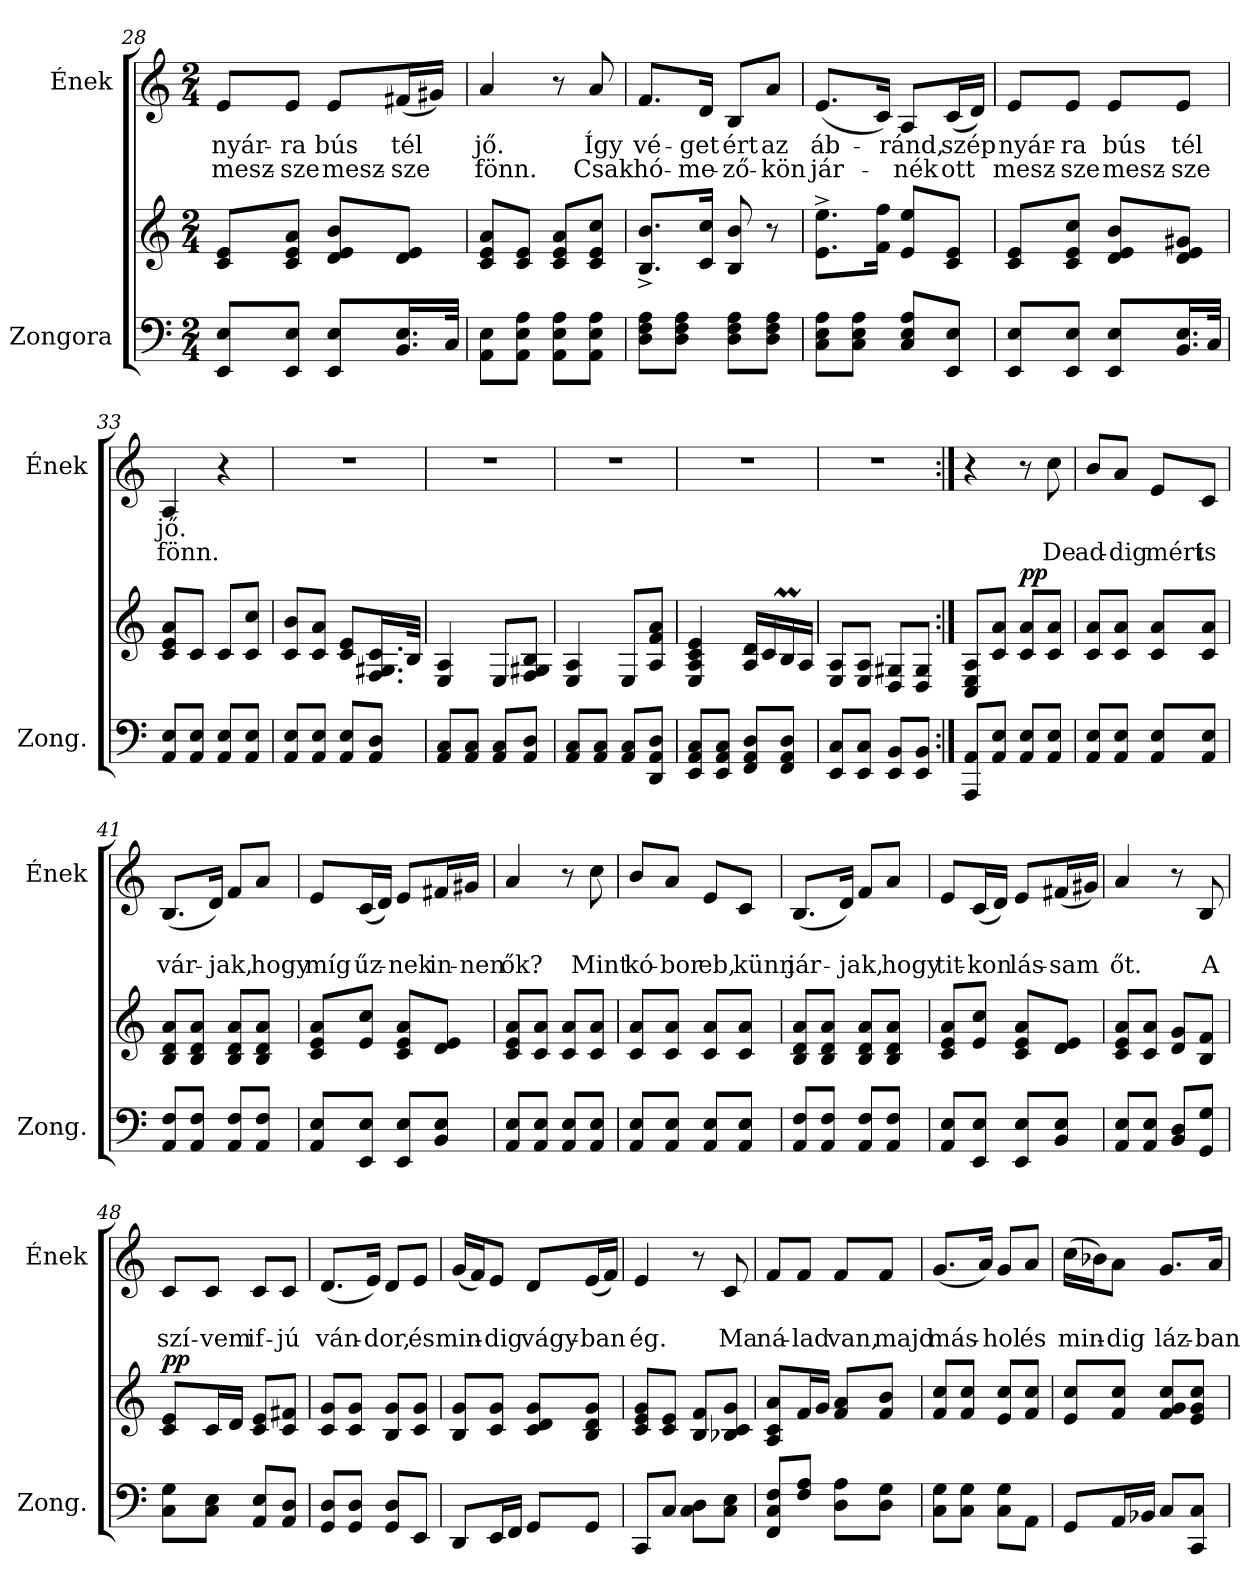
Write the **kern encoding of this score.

**kern	**kern	**dynam	**kern	**text	**text
*part2	*part2	*part2	*part1	*part1	*part1
*staff3	*staff2	*staff2/3	*staff1	*staff1	*staff1
*I"Zongora	*	*	*I"Ének	*	*
*I'Zong.	*	*	*I'Ének	*	*
*clefF4	*clefG2	*	*clefG2	*	*
*k[]	*k[]	*	*k[]	*	*
*M2/4	*M2/4	*	*M2/4	*	*
=28	=28	=28	=28	=28	=28
!	!	!	!	!LO:LY:b	!LO:LY:b
8EE/ 8E/L	8c/ 8e/L	.	8e/L	nyár-	mesz-
!	!	!	!	!LO:LY:b	!LO:LY:b
8EE/ 8E/J	8c/ 8e/ 8a/J	.	8e/J	-ra	-sze
!	!	!	!	!LO:LY:b	!LO:LY:b
8EE/ 8E/L	8d/ 8e/ 8b/L	.	8e/L	bús	mesz-
!	!	!	!	!LO:LY:b	!LO:LY:b
16.BB/ 16.E/L	8d/ 8e/J	.	(<16f#X/L	tél	-sze
.	.	.	16g#X/JJ)	.	.
32C/JJk	.	.	.	.	.
=29	=29	=29	=29	=29	=29
!	!	!	!	!LO:LY:b	!LO:LY:b
8AA\ 8E\L	8c/ 8e/ 8a/L	.	4a/	jő.	fönn.
8AA\ 8E\ 8A\J	8c/ 8e/J	.	.	.	.
8AA\ 8E\ 8A\L	8c/ 8e/ 8a/L	.	8r	.	.
!	!	!	!	!LO:LY:b	!LO:LY:b
8AA\ 8E\ 8A\J	8c/ 8e/ 8cc/J	.	8a/	Így	Csak
=30	=30	=30	=30	=30	=30
!	!	!	!	!LO:LY:b	!LO:LY:b
8D\ 8F\ 8A\L	8.B/^ 8.b/^L	.	8.f/L	vé-	hó-
8D\ 8F\ 8A\J	.	.	.	.	.
!	!	!	!	!LO:LY:b	!LO:LY:b
.	16c/ 16cc/Jk	.	16d/Jk	-get	-me-
!	!	!	!	!LO:LY:b	!LO:LY:b
8D\ 8F\ 8A\L	8B/ 8b/	.	8B/L	ért	-ző-
!	!	!	!	!LO:LY:b	!LO:LY:b
8D\ 8F\ 8A\J	8r	.	8a/J	az	-kön
=31	=31	=31	=31	=31	=31
!	!	!	!	!LO:LY:b	!LO:LY:b
8C\ 8E\ 8A\L	8.e\^ 8.ee\^L	.	(<8.e/L	-áb-	-jár-
8C\ 8E\ 8A\J	.	.	.	.	.
.	16f\ 16ff\Jk	.	16c/Jk)	.	.
!	!	!	!	!LO:LY:b	!LO:LY:b
8C/ 8E/ 8A/L	8e/ 8ee/L	.	8A/L	-ránd,	-nék
!	!	!	!	!LO:LY:b	!LO:LY:b
8EE/ 8E/J	8c/ 8e/J	.	(<16c/L	szép	ott
.	.	.	16d/JJ)	.	.
!!LO:PB:g=z
=32	=32	=32	=32	=32	=32
!	!	!	!	!LO:LY:b	!LO:LY:b
8EE/ 8E/L	8c/ 8e/L	.	8e/L	nyár-	mesz-
!	!	!	!	!LO:LY:b	!LO:LY:b
8EE/ 8E/J	8c/ 8e/ 8cc/J	.	8e/J	-ra	-sze
!	!	!	!	!LO:LY:b	!LO:LY:b
8EE/ 8E/L	8d/ 8e/ 8b/L	.	8e/L	bús	mesz-
!	!	!	!	!LO:LY:b	!LO:LY:b
16.BB/ 16.E/L	8d/ 8e/ 8g#X/J	.	8e/J	tél	-sze
32C/JJk	.	.	.	.	.
=33	=33	=33	=33	=33	=33
!	!	!	!	!LO:LY:b	!LO:LY:b
8AA/ 8E/L	8c/ 8e/ 8a/L	.	4A/	jő.	fönn.
8AA/ 8E/J	8c/J	.	.	.	.
8AA/ 8E/L	8c/L	.	4r	.	.
8AA/ 8E/J	8c/ 8cc/J	.	.	.	.
=34	=34	=34	=34	=34	=34
8AA/ 8E/L	8c/ 8b/L	.	2r	.	.
8AA/ 8E/J	8c/ 8a/J	.	.	.	.
8AA/ 8E/L	8c/ 8e/L	.	.	.	.
8AA/ 8D/J	16.F/ 16.G#X/ 16.c/L	.	.	.	.
.	32B/JJk	.	.	.	.
=35	=35	=35	=35	=35	=35
8AA/ 8C/L	4E/ 4A/	.	2r	.	.
8AA/ 8C/J	.	.	.	.	.
8AA/ 8C/L	8E/L	.	.	.	.
8AA/ 8D/J	8F/ 8G#X/ 8B/J	.	.	.	.
=36	=36	=36	=36	=36	=36
8AA/ 8C/L	4E/ 4A/	.	2r	.	.
8AA/ 8C/J	.	.	.	.	.
8AA/ 8C/L	8E/L	.	.	.	.
8DD/ 8AA/ 8D/J	8A/ 8f/ 8a/J	.	.	.	.
=37	=37	=37	=37	=37	=37
8EE/ 8AA/ 8C/L	4E/ 4A/ 4c/ 4e/	.	2r	.	.
8EE/ 8AA/ 8C/J	.	.	.	.	.
8FF/ 8AA/ 8D/L	16A/ 16d/LL	.	.	.	.
.	16c/	.	.	.	.
8FF/ 8AA/ 8D/J	16Bm/	.	.	.	.
.	16A/JJ	.	.	.	.
!!LO:LB:g=z
=38	=38	=38	=38	=38	=38
8EE/ 8C/L	8E/ 8A/L	.	2r	.	.
8EE/ 8C/J	8E/ 8A/J	.	.	.	.
8EE/ 8BB/L	8D/ 8G#X/L	.	.	.	.
8EE/ 8BB/J	8D/ 8G#/J	.	.	.	.
=39:|!	=39:|!	=39:|!	=39:|!	=39:|!	=39:|!
8AAA/ 8AA/L	8C/ 8E/ 8A/L	.	4r	.	.
8AA/ 8E/J	8c/ 8a/J	.	.	.	.
!	!	!LO:DY:a	!	!	!
8AA/ 8E/L	8c/ 8a/L	pp	8r	.	.
!	!	!	!	!	!LO:LY:b
8AA/ 8E/J	8c/ 8a/J	.	8cc\	.	De
=40	=40	=40	=40	=40	=40
!	!	!	!	!	!LO:LY:b
8AA/ 8E/L	8c/ 8a/L	.	8b/L	.	ad-
!	!	!	!	!	!LO:LY:b
8AA/ 8E/J	8c/ 8a/J	.	8a/J	.	-dig
!	!	!	!	!	!LO:LY:b
8AA/ 8E/L	8c/ 8a/L	.	8e/L	.	mért
!	!	!	!	!	!LO:LY:b
8AA/ 8E/J	8c/ 8a/J	.	8c/J	.	is
=41	=41	=41	=41	=41	=41
!	!	!	!	!	!LO:LY:b
8AA/ 8F/L	8B/ 8d/ 8a/L	.	(<8.B/L	.	-vár-
8AA/ 8F/J	8B/ 8d/ 8a/J	.	.	.	.
.	.	.	16d/Jk)	.	.
!	!	!	!	!	!LO:LY:b
8AA/ 8F/L	8B/ 8d/ 8a/L	.	8f/L	.	-jak,
!	!	!	!	!	!LO:LY:b
8AA/ 8F/J	8B/ 8d/ 8a/J	.	8a/J	.	hogy
=42	=42	=42	=42	=42	=42
!	!	!	!	!	!LO:LY:b
8AA/ 8E/L	8c/ 8e/ 8a/L	.	8e/L	.	míg
!	!	!	!	!	!LO:LY:b
8EE/ 8E/J	8e/ 8cc/J	.	(<16c/L	.	űz-
.	.	.	16d/JJ)	.	.
!	!	!	!	!	!LO:LY:b
8EE/ 8E/L	8c/ 8e/ 8a/L	.	8e/L	.	-nek
!	!	!	!	!	!LO:LY:b
8BB/ 8E/J	8d/ 8e/J	.	16f#X/L	.	in-
!	!	!	!	!	!LO:LY:b
.	.	.	16g#X/JJ	.	-nen
=43	=43	=43	=43	=43	=43
!	!	!	!	!	!LO:LY:b
8AA/ 8E/L	8c/ 8e/ 8a/L	.	4a/	.	ők?
8AA/ 8E/J	8c/ 8a/J	.	.	.	.
8AA/ 8E/L	8c/ 8a/L	.	8r	.	.
!	!	!	!	!	!LO:LY:b
8AA/ 8E/J	8c/ 8a/J	.	8cc\	.	Mint
!!LO:LB:g=z
=44	=44	=44	=44	=44	=44
!	!	!	!	!	!LO:LY:b
8AA/ 8E/L	8c/ 8a/L	.	8b/L	.	kó-
!	!	!	!	!	!LO:LY:b
8AA/ 8E/J	8c/ 8a/J	.	8a/J	.	-bor
!	!	!	!	!	!LO:LY:b
8AA/ 8E/L	8c/ 8a/L	.	8e/L	.	eb,
!	!	!	!	!	!LO:LY:b
8AA/ 8E/J	8c/ 8a/J	.	8c/J	.	künn
=45	=45	=45	=45	=45	=45
!	!	!	!	!	!LO:LY:b
8AA/ 8F/L	8B/ 8d/ 8a/L	.	(<8.B/L	.	-jár-
8AA/ 8F/J	8B/ 8d/ 8a/J	.	.	.	.
.	.	.	16d/Jk)	.	.
!	!	!	!	!	!LO:LY:b
8AA/ 8F/L	8B/ 8d/ 8a/L	.	8f/L	.	-jak,
!	!	!	!	!	!LO:LY:b
8AA/ 8F/J	8B/ 8d/ 8a/J	.	8a/J	.	hogy
=46	=46	=46	=46	=46	=46
!	!	!	!	!	!LO:LY:b
8AA/ 8E/L	8c/ 8e/ 8a/L	.	8e/L	.	tit-
!	!	!	!	!	!LO:LY:b
8EE/ 8E/J	8e/ 8cc/J	.	(<16c/L	.	-kon
.	.	.	16d/JJ)	.	.
!	!	!	!	!	!LO:LY:b
8EE/ 8E/L	8c/ 8e/ 8a/L	.	8e/L	.	lás-
!	!	!	!	!	!LO:LY:b
8BB/ 8E/J	8d/ 8e/J	.	(<16f#X/L	.	-sam
.	.	.	16g#X/JJ)	.	.
=47	=47	=47	=47	=47	=47
!	!	!	!	!	!LO:LY:b
8AA/ 8E/L	8c/ 8e/ 8a/L	.	4a/	.	őt.
8AA/ 8E/J	8c/ 8a/J	.	.	.	.
8BB/ 8D/L	8d/ 8g/L	.	8r	.	.
!	!	!	!	!	!LO:LY:b
8GG/ 8G/J	8B/ 8f/J	.	8B/	.	A
=48	=48	=48	=48	=48	=48
!	!	!LO:DY:a	!	!	!LO:LY:b
8C\ 8G\L	8c/ 8e/L	pp	8c/L	.	szí-
!	!	!	!	!	!LO:LY:b
8C\ 8E\J	16c/L	.	8c/J	.	-vem
.	16d/JJ	.	.	.	.
!	!	!	!	!	!LO:LY:b
8AA/ 8E/L	8c/ 8e/L	.	8c/L	.	if-
!	!	!	!	!	!LO:LY:b
8AA/ 8D/J	8c/ 8f#X/J	.	8c/J	.	-jú
!!LO:PB:g=z
=49	=49	=49	=49	=49	=49
!	!	!	!	!	!LO:LY:b
8GG/ 8D/L	8c/ 8g/L	.	(<8.d/L	.	-ván-
8GG/ 8D/J	8c/ 8g/J	.	.	.	.
.	.	.	16e/Jk)	.	.
!	!	!	!	!	!LO:LY:b
8GG/ 8D/L	8B/ 8g/L	.	8d/L	.	-dor,
!	!	!	!	!	!LO:LY:b
8EE/J	8c/ 8g/J	.	8e/J	.	és
=50	=50	=50	=50	=50	=50
!	!	!	!	!	!LO:LY:b
8DD/L	8B/ 8g/L	.	(<16g/LL	.	min-
.	.	.	16f/J)	.	.
!	!	!	!	!	!LO:LY:b
16EE/L	8c/ 8g/J	.	8e/J	.	-dig
16FF/JJ	.	.	.	.	.
!	!	!	!	!	!LO:LY:b
8GG/L	8c/ 8d/ 8g/L	.	8d/L	.	vágy-
!	!	!	!	!	!LO:LY:b
8GG/J	8B/ 8d/ 8g/J	.	(<16e/L	.	-ban
.	.	.	16f/JJ)	.	.
=51	=51	=51	=51	=51	=51
!	!	!	!	!	!LO:LY:b
8CC/L	8c/ 8e/ 8g/L	.	4e/	.	ég.
8C/J	8c/ 8e/J	.	.	.	.
8C\ 8D\L	8B/ 8f/L	.	8r	.	.
!	!	!	!	!	!LO:LY:b
8C\ 8E\J	8B-X/ 8c/ 8g/J	.	8c/	.	Ma
=52	=52	=52	=52	=52	=52
!	!	!	!	!	!LO:LY:b
8FF/ 8C/ 8F/L	8A/ 8c/ 8a/L	.	8f/L	.	ná-
!	!	!	!	!	!LO:LY:b
8F/ 8A/J	16f/L	.	8f/J	.	-lad
.	16g/JJ	.	.	.	.
!	!	!	!	!	!LO:LY:b
8D\ 8A\L	8f/ 8a/L	.	8f/L	.	van,
!	!	!	!	!	!LO:LY:b
8D\ 8G\J	8f/ 8b/J	.	8f/J	.	majd
=53	=53	=53	=53	=53	=53
!	!	!	!	!	!LO:LY:b
8C\ 8G\L	8f/ 8cc/L	.	(<8.g/L	.	-más-
8C\ 8G\J	8f/ 8cc/J	.	.	.	.
.	.	.	16a/Jk)	.	.
!	!	!	!	!	!LO:LY:b
8C\ 8G\L	8e/ 8cc/L	.	8g/L	.	-hol
!	!	!	!	!	!LO:LY:b
8AA\J	8f/ 8cc/J	.	8a/J	.	és
!!LO:LB:g=z
=54	=54	=54	=54	=54	=54
!	!	!	!	!	!LO:LY:b
8GG/L	8e/ 8cc/L	.	(>16cc\LL	.	min-
.	.	.	16b-X\J)	.	.
!	!	!	!	!	!LO:LY:b
16AA/L	8f/ 8cc/J	.	8a\J	.	-dig
16BB-X/JJ	.	.	.	.	.
!	!	!	!	!	!LO:LY:b
8C/L	8f/ 8g/ 8cc/L	.	8.g/L	.	láz-
8CC/ 8C/J	8e/ 8g/ 8cc/J	.	.	.	.
!	!	!	!	!	!LO:LY:b
.	.	.	16a/Jk	.	-ban
=	=	=	=	=	=
*-	*-	*-	*-	*-	*-
